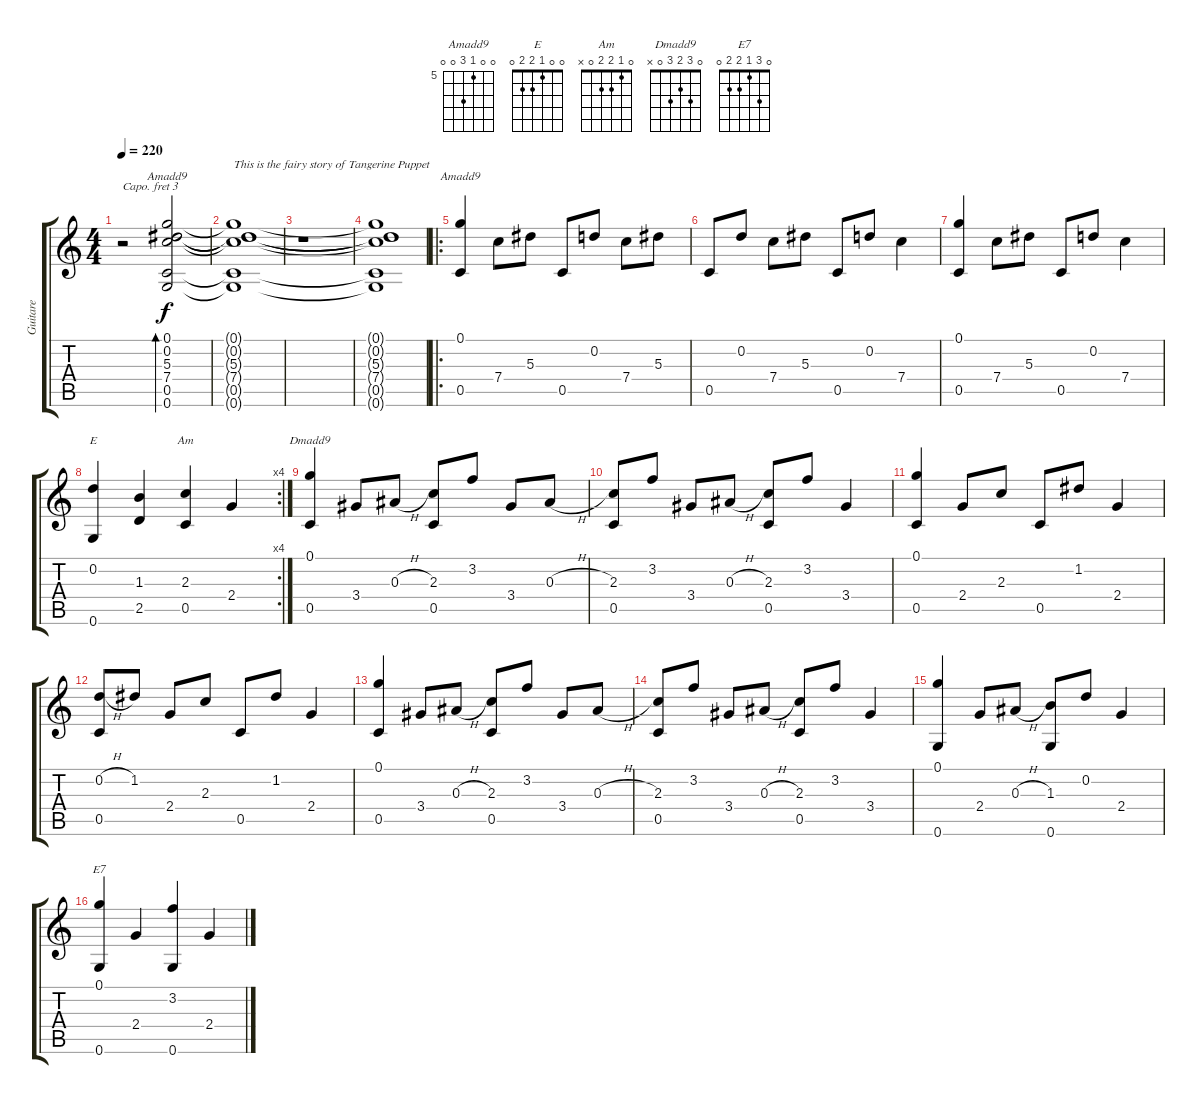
\track ("Guitare" "Guitare") {instrument acousticguitarnylon}
\staff {score tabs}
\capo 3
\tuning (E4 B3 G3 D3 A2 E2) {hide}
\chord ("Amadd9" 0 0 5 7 0 x) {firstfret 5}
\chord ("Amadd9" 0 0 5 7 0 0) {firstfret 5}
\chord ("E" 0 0 1 2 2 0)
\chord ("Am" 0 1 2 2 0 x)
\chord ("Dmadd9" 0 3 2 3 0 x)
\chord ("E7" 0 3 1 2 2 0)
\ts (4 4)
\tempo 220
\clef g2
\ks c
r.2{dy f instrument acousticguitarnylon} (0.1 0.2 5.3 7.4 0.5 0.6).2{bd 480 ch "Amadd9"} |
(0.1{t} 0.2{t} 5.3{t} 7.4{t} 0.5{t} 0.6{t}).1{txt "This is the fairy story of Tangerine Puppet"} |
r.1 |
(0.1{t} 0.2{t} 5.3{t} 7.4{t} 0.5{t} 0.6{t}).1 |
\ro
(0.1 0.5).4{ch "Amadd9"} 7.4.8 5.3.8 0.5.8 0.2.8 7.4.8 5.3.8 |
0.5.8 0.2.8 7.4.8 5.3.8 0.5.8 0.2.8 7.4.4 |
(0.1 0.5).4 7.4.8 5.3.8 0.5.8 0.2.8 7.4.4 |
\rc 4
(0.2 0.6).4{ch "E"} (1.3 2.5).4 (2.3 0.5).4{ch "Am"} 2.4.4 |
(0.1 0.5).4{ch "Dmadd9"} 3.4.8 0.3{h}.8 (2.3 0.5).8 3.2.8 3.4.8 0.3{h}.8 |
(2.3 0.5).8 3.2.8 3.4.8 0.3{h}.8 (2.3 0.5).8 3.2.8 3.4.4 |
(0.1 0.5).4 2.4.8 2.3.8 0.5.8 1.2.8 2.4.4 |
(0.2{h} 0.5).8 1.2.8 2.4.8 2.3.8 0.5.8 1.2.8 2.4.4 |
(0.1 0.5).4 3.4.8 0.3{h}.8 (2.3 0.5).8 3.2.8 3.4.8 0.3{h}.8 |
(2.3 0.5).8 3.2.8 3.4.8 0.3{h}.8 (2.3 0.5).8 3.2.8 3.4.4 |
(0.1 0.6).4 2.4.8 0.3{h}.8 (1.3 0.6).8 0.2.8 2.4.4 |
(0.1 0.6).4{ch "E7"} 2.4.4 (3.2 0.6).4 2.4.4
